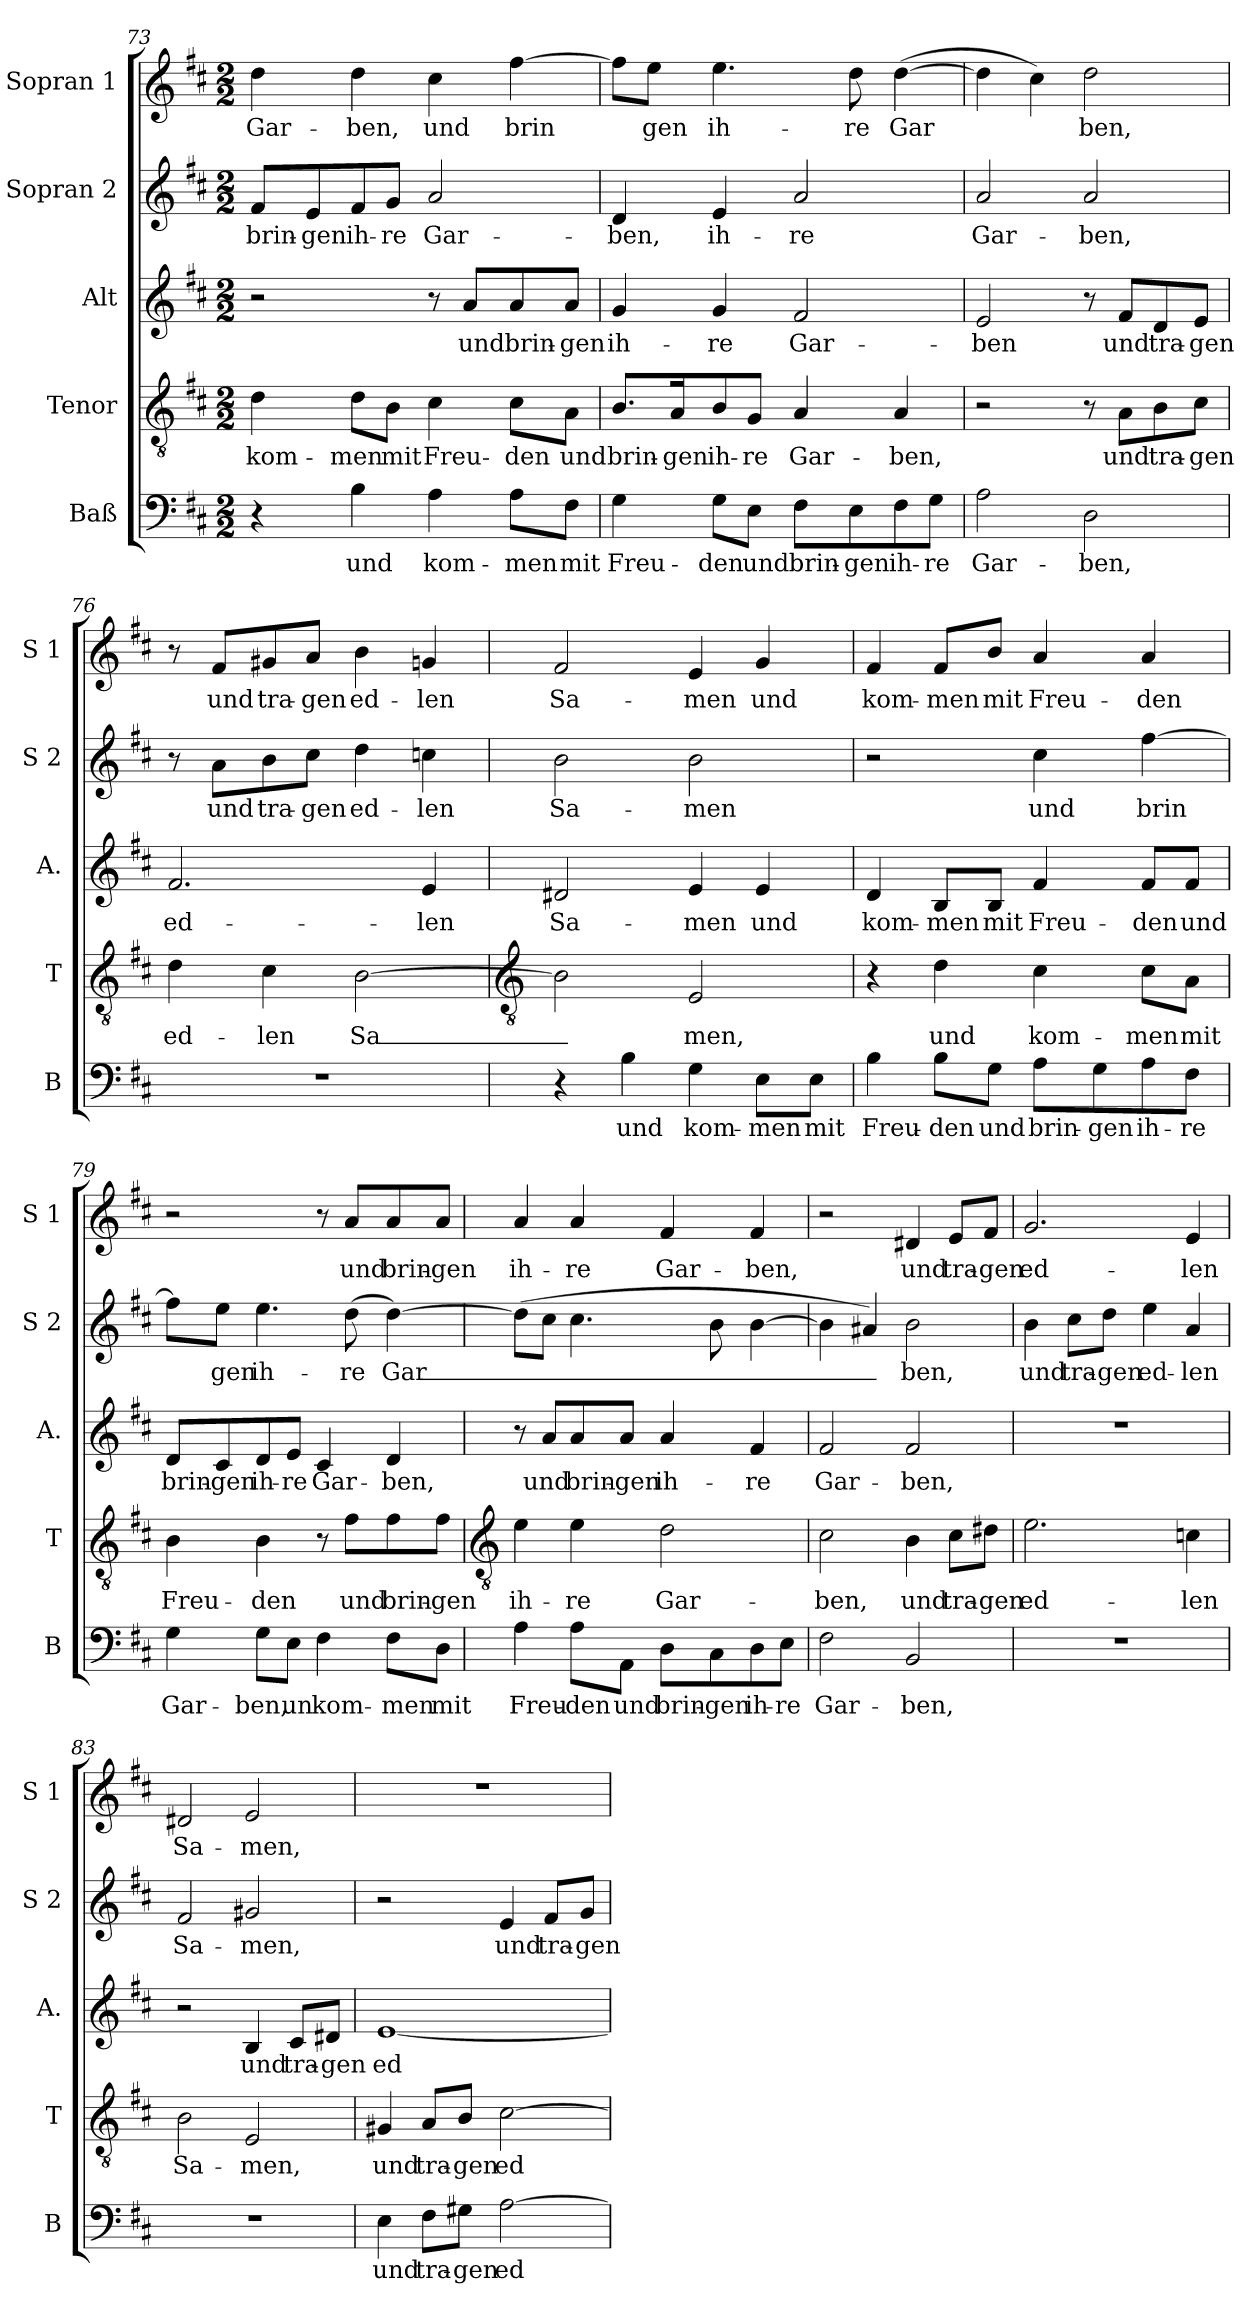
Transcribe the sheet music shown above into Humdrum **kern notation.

**kern	**text	**kern	**text	**kern	**text	**kern	**text	**kern	**text
*part5	*part5	*part4	*part4	*part3	*part3	*part2	*part2	*part1	*part1
*staff5	*staff5	*staff4	*staff4	*staff3	*staff3	*staff2	*staff2	*staff1	*staff1
*I"Baß	*	*I"Tenor	*	*I"Alt	*	*I"Sopran 2	*	*I"Sopran 1	*
*I'B	*	*I'T	*	*I'A.	*	*I'S 2	*	*I'S 1	*
!!LO:LB:g=z
*clefF4	*	*clefGv2	*	*clefG2	*	*clefG2	*	*clefG2	*
*k[f#c#]	*	*k[f#c#]	*	*k[f#c#]	*	*k[f#c#]	*	*k[f#c#]	*
*D:	*	*D:	*	*D:	*	*D:	*	*D:	*
*M2/2	*	*M2/2	*	*M2/2	*	*M2/2	*	*M2/2	*
=73	=73	=73	=73	=73	=73	=73	=73	=73	=73
!	!	!	!LO:LY:b	!	!	!	!LO:LY:b	!	!LO:LY:b
4r	.	4d	kom-	2r	.	8f#/L	brin-	4dd	Gar-
!	!	!	!	!	!	!	!LO:LY:b	!	!
.	.	.	.	.	.	8e/	-gen	.	.
!	!LO:LY:b	!	!LO:LY:b	!	!	!	!LO:LY:b	!	!LO:LY:b
4B	und	8d\L	-men	.	.	8f#/	ih-	4dd	-ben,
!	!	!	!LO:LY:b	!	!	!	!LO:LY:b	!	!
.	.	8B\J	mit	.	.	8g/J	-re	.	.
!	!LO:LY:b	!	!LO:LY:b	!	!	!	!LO:LY:b	!	!LO:LY:b
4A	kom-	4c#	Freu-	8r	.	2a	Gar-	4cc#	und
!	!	!	!	!	!LO:LY:b	!	!	!	!
.	.	.	.	8a/L	und	.	.	.	.
!	!LO:LY:b	!	!LO:LY:b	!	!LO:LY:b	!	!	!	!LO:LY:b
8A\L	-men	8c#\L	-den	8a/	brin-	.	.	[4ff#	brin
!	!LO:LY:b	!	!LO:LY:b	!	!LO:LY:b	!	!	!	!
8F#\J	mit	8A\J	und	8a/J	-gen	.	.	.	.
=74	=74	=74	=74	=74	=74	=74	=74	=74	=74
!	!LO:LY:b	!	!LO:LY:b	!	!LO:LY:b	!	!LO:LY:b	!	!
4G	Freu-	8.B/L	brin-	4g	ih-	4d	-ben,	8ff#\L]	.
!	!	!	!	!	!	!	!	!	!LO:LY:b
.	.	.	.	.	.	.	.	8ee\J	gen
!	!	!	!LO:LY:b	!	!	!	!	!	!
.	.	16A/K	-gen	.	.	.	.	.	.
!	!LO:LY:b	!	!LO:LY:b	!	!LO:LY:b	!	!LO:LY:b	!	!LO:LY:b
8G\L	-den	8B/	ih-	4g	-re	4e	ih-	4.ee	ih-
!	!LO:LY:b	!	!LO:LY:b	!	!	!	!	!	!
8E\J	und	8G/J	-re	.	.	.	.	.	.
!	!LO:LY:b	!	!LO:LY:b	!	!LO:LY:b	!	!LO:LY:b	!	!
8F#\L	brin-	4A	Gar-	2f#	Gar-	2a	-re	.	.
!	!LO:LY:b	!	!	!	!	!	!	!	!LO:LY:b
8E\	-gen	.	.	.	.	.	.	8dd	-re
!	!LO:LY:b	!	!LO:LY:b	!	!	!	!	!	!LO:LY:b
8F#\	ih-	4A	-ben,	.	.	.	.	(>[4dd	Gar
!	!LO:LY:b	!	!	!	!	!	!	!	!
8G\J	-re	.	.	.	.	.	.	.	.
=75	=75	=75	=75	=75	=75	=75	=75	=75	=75
!	!LO:LY:b	!	!	!	!LO:LY:b	!	!LO:LY:b	!	!
2A	Gar-	2r	.	2e	-ben	2a	Gar-	4dd]	.
.	.	.	.	.	.	.	.	4cc#)	.
!	!LO:LY:b	!	!	!	!	!	!LO:LY:b	!	!LO:LY:b
2D	-ben,	8r	.	8r	.	2a	-ben,	2dd	ben,
!	!	!	!LO:LY:b	!	!LO:LY:b	!	!	!	!
.	.	8A\L	und	8f#/L	und	.	.	.	.
!	!	!	!LO:LY:b	!	!LO:LY:b	!	!	!	!
.	.	8B\	tra-	8d/	tra-	.	.	.	.
!	!	!	!LO:LY:b	!	!LO:LY:b	!	!	!	!
.	.	8c#\J	-gen	8e/J	-gen	.	.	.	.
=76	=76	=76	=76	=76	=76	=76	=76	=76	=76
!	!	!	!LO:LY:b	!	!LO:LY:b	!	!	!	!
1r	.	4d	ed-	2.f#	ed-	8r	.	8r	.
!	!	!	!	!	!	!	!LO:LY:b	!	!LO:LY:b
.	.	.	.	.	.	8a\L	und	8f#/L	und
!	!	!	!LO:LY:b	!	!	!	!LO:LY:b	!	!LO:LY:b
.	.	4c#	-len	.	.	8b\	tra-	8g#X/	tra-
!	!	!	!	!	!	!	!LO:LY:b	!	!LO:LY:b
.	.	.	.	.	.	8cc#\J	-gen	8a/J	-gen
!	!	!	!LO:LY:b	!	!	!	!LO:LY:b	!	!LO:LY:b
.	.	[2B	Sa_-	.	.	4dd	ed-	4b	ed-
!	!	!	!	!	!LO:LY:b	!	!LO:LY:b	!	!LO:LY:b
.	.	.	.	4e	-len	4ccn	-len	4gn	-len
!!LO:LB:g=z
=77	=77	=77	=77	=77	=77	=77	=77	=77	=77
*	*	*clefGv2	*	*	*	*	*	*	*
!	!	!	!	!	!LO:LY:b	!	!LO:LY:b	!	!LO:LY:b
4r	.	2B]	.	2d#X	Sa-	2b	Sa-	2f#	Sa-
!	!LO:LY:b	!	!	!	!	!	!	!	!
4B	und	.	.	.	.	.	.	.	.
!	!LO:LY:b	!	!LO:LY:b	!	!LO:LY:b	!	!LO:LY:b	!	!LO:LY:b
4G	kom-	2E	-men,	4e	-men	2b	-men	4e	-men
!	!LO:LY:b	!	!	!	!LO:LY:b	!	!	!	!LO:LY:b
8E\L	-men	.	.	4e	und	.	.	4g	und
!	!LO:LY:b	!	!	!	!	!	!	!	!
8E\J	mit	.	.	.	.	.	.	.	.
=78	=78	=78	=78	=78	=78	=78	=78	=78	=78
!	!LO:LY:b	!	!	!	!LO:LY:b	!	!	!	!LO:LY:b
4B	Freu-	4r	.	4d	kom-	2r	.	4f#	kom-
!	!LO:LY:b	!	!LO:LY:b	!	!LO:LY:b	!	!	!	!LO:LY:b
8B\L	-den	4d	und	8B/L	-men	.	.	8f#/L	-men
!	!LO:LY:b	!	!	!	!LO:LY:b	!	!	!	!LO:LY:b
8G\J	und	.	.	8B/J	mit	.	.	8b/J	mit
!	!LO:LY:b	!	!LO:LY:b	!	!LO:LY:b	!	!LO:LY:b	!	!LO:LY:b
8A\L	brin-	4c#	kom-	4f#	Freu-	4cc#	und	4a	Freu-
!	!LO:LY:b	!	!	!	!	!	!	!	!
8G\	-gen	.	.	.	.	.	.	.	.
!	!LO:LY:b	!	!LO:LY:b	!	!LO:LY:b	!	!LO:LY:b	!	!LO:LY:b
8A\	ih-	8c#\L	-men	8f#/L	-den	[4ff#	brin	4a	-den
!	!LO:LY:b	!	!LO:LY:b	!	!LO:LY:b	!	!	!	!
8F#\J	-re	8A\J	mit	8f#/J	und	.	.	.	.
=79	=79	=79	=79	=79	=79	=79	=79	=79	=79
!	!LO:LY:b	!	!LO:LY:b	!	!LO:LY:b	!	!	!	!
4G	Gar-	4B	Freu-	8d/L	brin-	8ff#\L]	.	2r	.
!	!	!	!	!	!LO:LY:b	!	!LO:LY:b	!	!
.	.	.	.	8c#/	-gen	8ee\J	gen	.	.
!	!LO:LY:b	!	!LO:LY:b	!	!LO:LY:b	!	!LO:LY:b	!	!
8G\L	-ben,	4B	-den	8d/	ih-	4.ee	ih-	.	.
!	!LO:LY:b	!	!	!	!LO:LY:b	!	!	!	!
8E\J	un	.	.	8e/J	-re	.	.	.	.
!	!LO:LY:b	!	!	!	!LO:LY:b	!	!	!	!
4F#	kom-	8r	.	4c#	Gar-	.	.	8r	.
!	!	!	!LO:LY:b	!	!	!	!LO:LY:b	!	!LO:LY:b
.	.	8f#\L	und	.	.	(>8dd	-re	8a/L	und
!	!LO:LY:b	!	!LO:LY:b	!	!LO:LY:b	!	!LO:LY:b	!	!LO:LY:b
8F#\L	-men	8f#\	brin-	4d	-ben,	[4dd)	Gar_-	8a/	brin-
!	!LO:LY:b	!	!LO:LY:b	!	!	!	!	!	!LO:LY:b
8D\J	mit	8f#\J	-gen	.	.	.	.	8a/J	-gen
!!LO:LB:g=z
=80	=80	=80	=80	=80	=80	=80	=80	=80	=80
*	*	*clefGv2	*	*	*	*	*	*	*
!	!LO:LY:b	!	!LO:LY:b	!	!	!	!	!	!LO:LY:b
4A	Freu-	4e	ih-	8r	.	(>8dd\L]	.	4a	ih-
!	!	!	!	!	!LO:LY:b	!	!	!	!
.	.	.	.	8a/L	und	8cc#\J	.	.	.
!	!LO:LY:b	!	!LO:LY:b	!	!LO:LY:b	!	!	!	!LO:LY:b
8A\L	-den	4e	-re	8a/	brin-	4.cc#	.	4a	-re
!	!LO:LY:b	!	!	!	!LO:LY:b	!	!	!	!
8AA\J	und	.	.	8a/J	-gen	.	.	.	.
!	!LO:LY:b	!	!LO:LY:b	!	!LO:LY:b	!	!	!	!LO:LY:b
8D\L	brin-	2d	Gar-	4a	ih-	.	.	4f#	Gar-
!	!LO:LY:b	!	!	!	!	!	!	!	!
8C#\	-gen	.	.	.	.	8b	.	.	.
!	!LO:LY:b	!	!	!	!LO:LY:b	!	!	!	!LO:LY:b
8D\	ih-	.	.	4f#	-re	[4b	.	4f#	-ben,
!	!LO:LY:b	!	!	!	!	!	!	!	!
8E\J	-re	.	.	.	.	.	.	.	.
=81	=81	=81	=81	=81	=81	=81	=81	=81	=81
!	!LO:LY:b	!	!LO:LY:b	!	!LO:LY:b	!	!	!	!
2F#	Gar-	2c#	-ben,	2f#	Gar-	4b]	.	2r	.
.	.	.	.	.	.	4a#X)	.	.	.
!	!LO:LY:b	!	!LO:LY:b	!	!LO:LY:b	!	!LO:LY:b	!	!LO:LY:b
2BB	-ben,	4B	und	2f#	-ben,	2b	-ben,	4d#X	und
!	!	!	!LO:LY:b	!	!	!	!	!	!LO:LY:b
.	.	8c#\L	tra-	.	.	.	.	8e/L	tra-
!	!	!	!LO:LY:b	!	!	!	!	!	!LO:LY:b
.	.	8d#X\J	-gen	.	.	.	.	8f#/J	-gen
=82	=82	=82	=82	=82	=82	=82	=82	=82	=82
!	!	!	!LO:LY:b	!	!	!	!LO:LY:b	!	!LO:LY:b
1r	.	2.e	ed-	1r	.	4b	und	2.g	ed-
!	!	!	!	!	!	!	!LO:LY:b	!	!
.	.	.	.	.	.	8cc#\L	tra-	.	.
!	!	!	!	!	!	!	!LO:LY:b	!	!
.	.	.	.	.	.	8dd\J	-gen	.	.
!	!	!	!	!	!	!	!LO:LY:b	!	!
.	.	.	.	.	.	4ee	ed-	.	.
!	!	!	!LO:LY:b	!	!	!	!LO:LY:b	!	!LO:LY:b
.	.	4cn	-len	.	.	4a	-len	4e	-len
=83	=83	=83	=83	=83	=83	=83	=83	=83	=83
!	!	!	!LO:LY:b	!	!	!	!LO:LY:b	!	!LO:LY:b
1r	.	2B	Sa-	2r	.	2f#	Sa-	2d#X	Sa-
!	!	!	!LO:LY:b	!	!LO:LY:b	!	!LO:LY:b	!	!LO:LY:b
.	.	2E	-men,	4B	und	2g#X	-men,	2e	-men,
!	!	!	!	!	!LO:LY:b	!	!	!	!
.	.	.	.	8c#/L	tra-	.	.	.	.
!	!	!	!	!	!LO:LY:b	!	!	!	!
.	.	.	.	8d#X/J	-gen	.	.	.	.
=84	=84	=84	=84	=84	=84	=84	=84	=84	=84
!	!LO:LY:b	!	!LO:LY:b	!	!LO:LY:b	!	!	!	!
4E	und	4G#X	und	[1e	ed_-	2r	.	1r	.
!	!LO:LY:b	!	!LO:LY:b	!	!	!	!	!	!
8F#\L	tra-	8A/L	tra-	.	.	.	.	.	.
!	!LO:LY:b	!	!LO:LY:b	!	!	!	!	!	!
8G#X\J	-gen	8B/J	-gen	.	.	.	.	.	.
!	!LO:LY:b	!	!LO:LY:b	!	!	!	!LO:LY:b	!	!
[2A	ed	[2c#	ed	.	.	4e	und	.	.
!	!	!	!	!	!	!	!LO:LY:b	!	!
.	.	.	.	.	.	8f#/L	tra-	.	.
!	!	!	!	!	!	!	!LO:LY:b	!	!
.	.	.	.	.	.	8g/J	-gen	.	.
=	=	=	=	=	=	=	=	=	=
*-	*-	*-	*-	*-	*-	*-	*-	*-	*-
